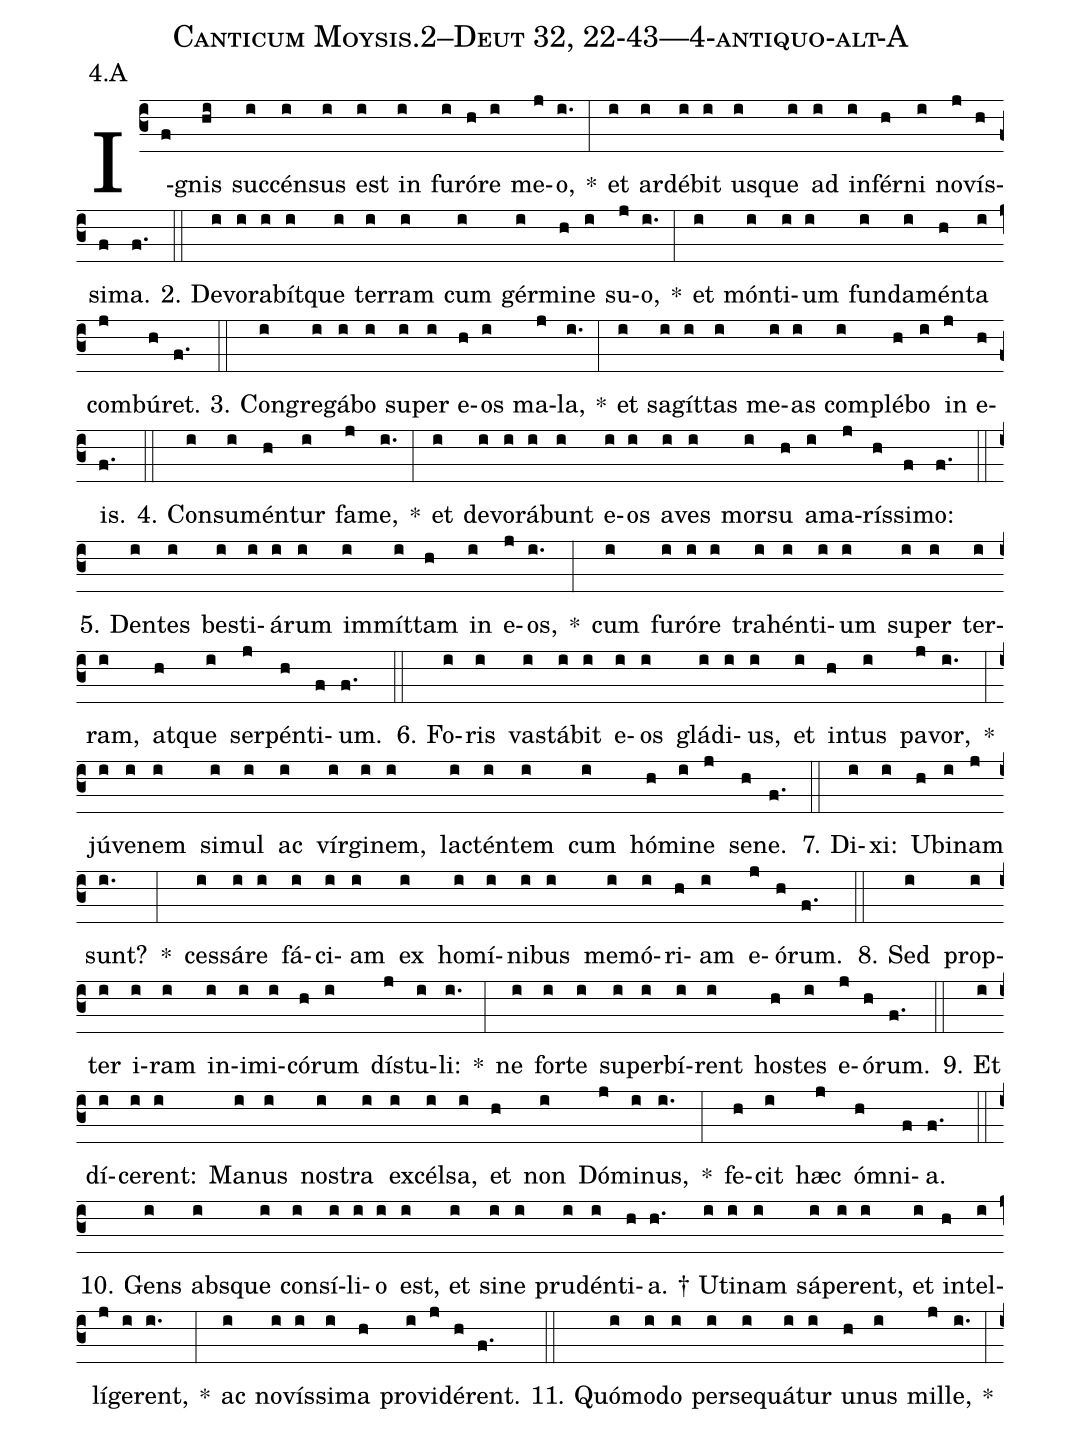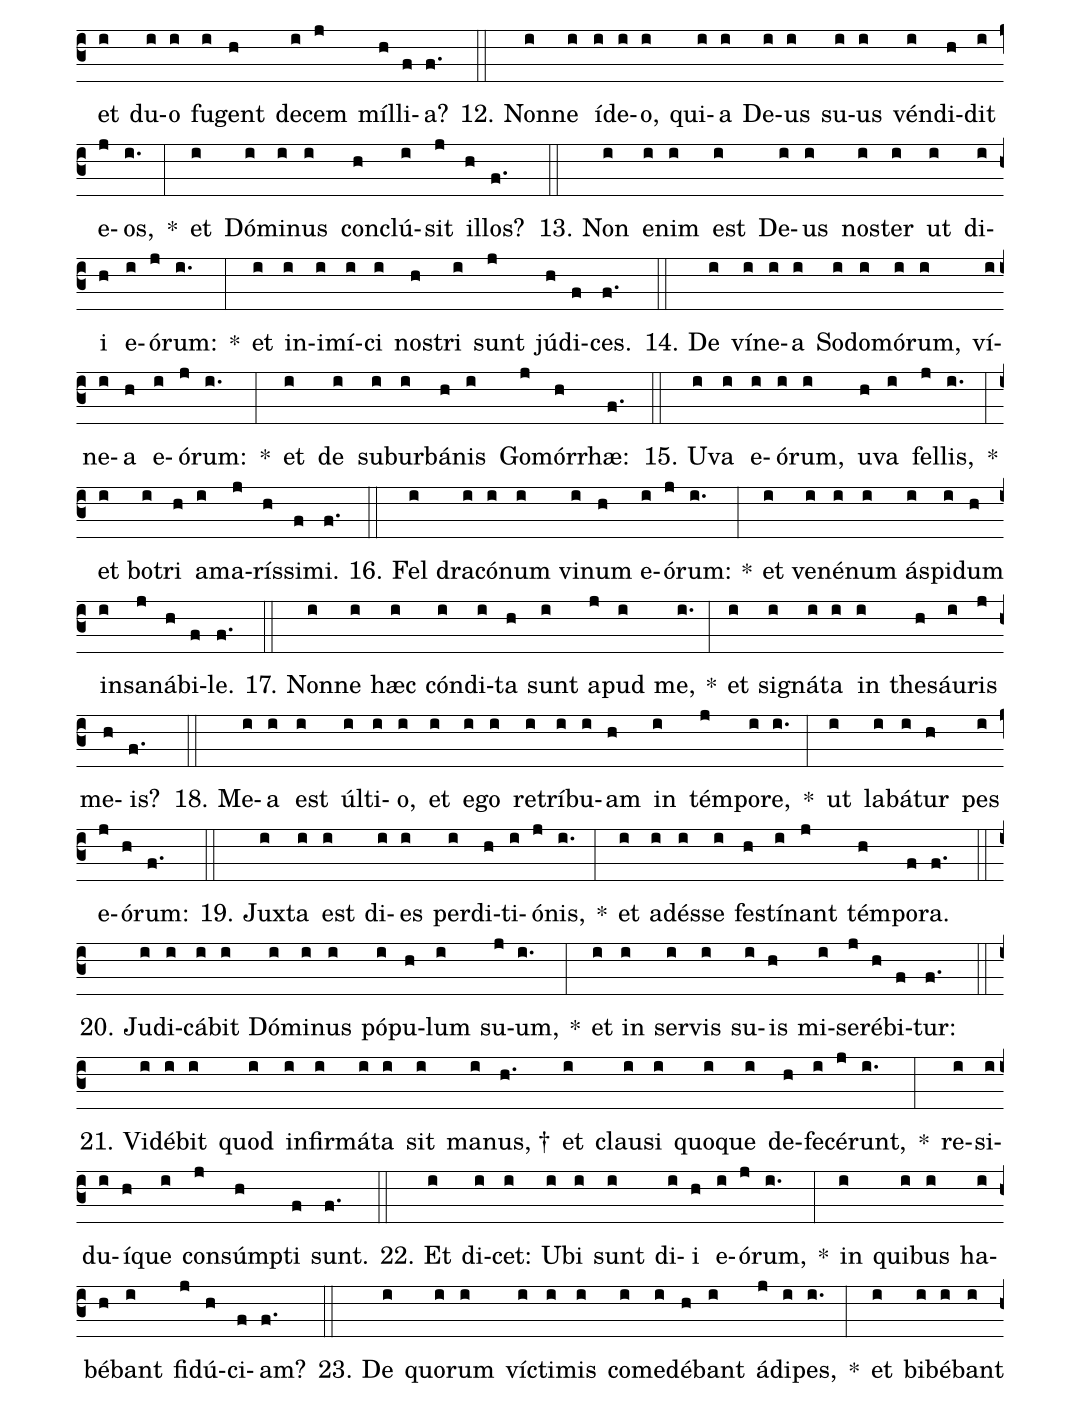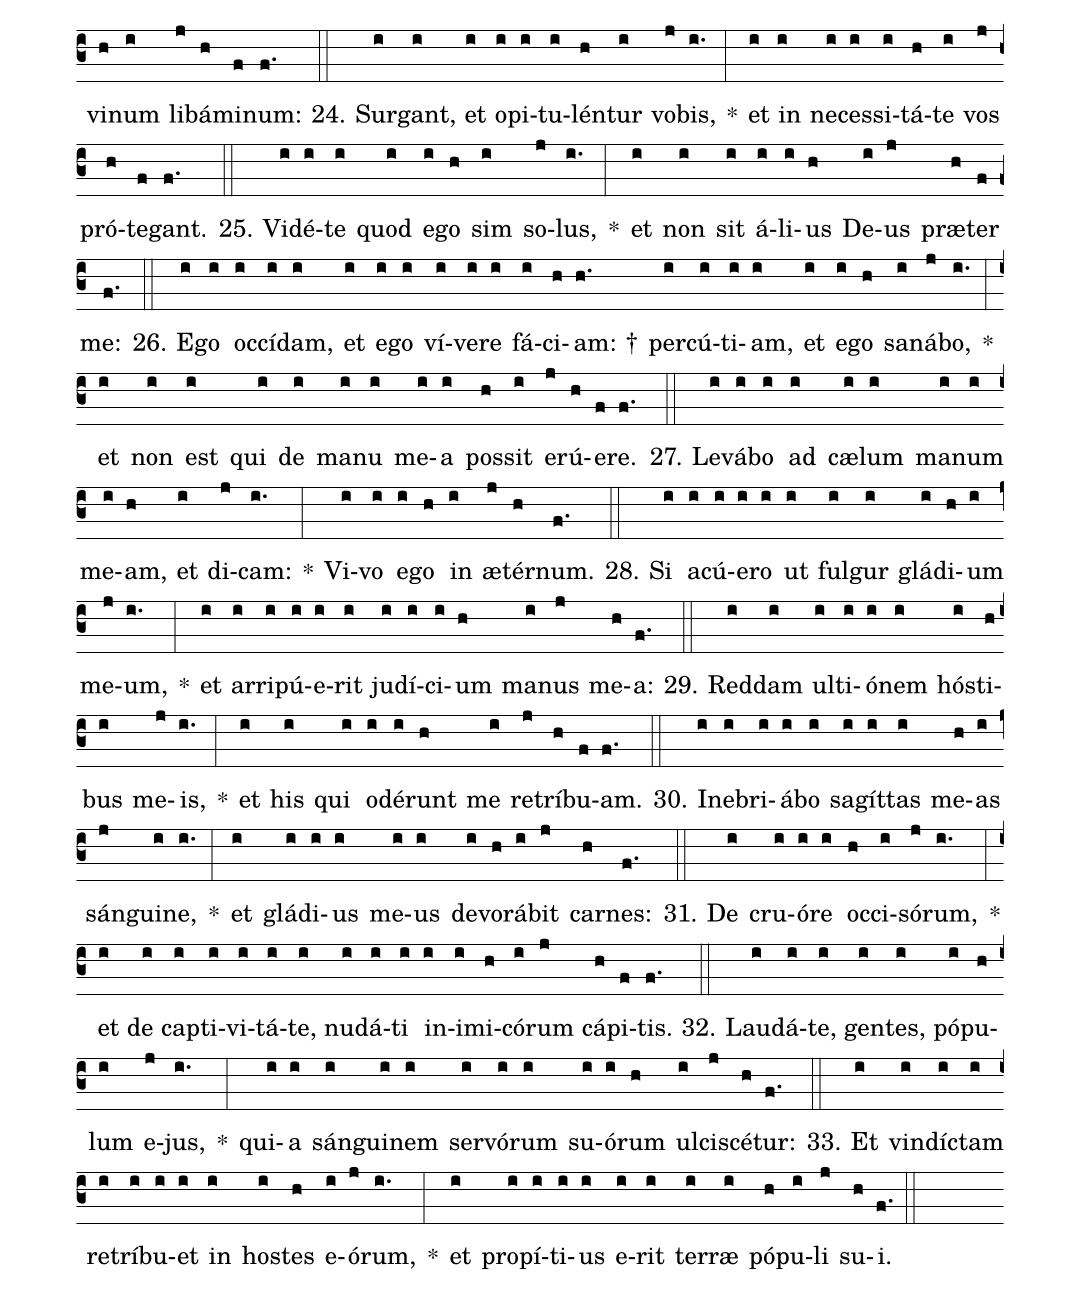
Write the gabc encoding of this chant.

name: Canticum Moysis.2--Deut 32, 22-43---4-antiquo-alt-A;
annotation: 4.A;
%%
(c3)I(f)gnis(hi) suc(i)cén(i)sus(i) est(i) in(i) fu(i)ró(h)re(i) me(j)o,(i.) *(:) et(i) ar(i)dé(i)bit(i) us(i)que(i) ad(i) in(i)fér(h)ni(i) no(j)vís(h)si(f)ma.(f.) (::)
2. De(i)vo(i)ra(i)bít(i)que(i) ter(i)ram(i) cum(i) gér(i)mi(h)ne(i) su(j)o,(i.) *(:) et(i) món(i)ti(i)um(i) fun(i)da(i)mén(h)ta(i) com(j)bú(h)ret.(f.) (::)
3. Con(i)gre(i)gá(i)bo(i) su(i)per(i) e(h)os(i) ma(j)la,(i.) *(:) et(i) sa(i)gít(i)tas(i) me(i)as(i) com(i)plé(h)bo(i) in(j) e(h)is.(f.) (::)
4. Con(i)su(i)mén(h)tur(i) fa(j)me,(i.) *(:) et(i) de(i)vo(i)rá(i)bunt(i) e(i)os(i) a(i)ves(i) mor(i)su(h) a(i)ma(j)rís(h)si(f)mo:(f.) (::)
5. Den(i)tes(i) bes(i)ti(i)á(i)rum(i) im(i)mít(i)tam(h) in(i) e(j)os,(i.) *(:) cum(i) fu(i)ró(i)re(i) tra(i)hén(i)ti(i)um(i) su(i)per(i) ter(i)ram,(i) at(h)que(i) ser(j)pén(h)ti(f)um.(f.) (::)
6. Fo(i)ris(i) vas(i)tá(i)bit(i) e(i)os(i) glá(i)di(i)us,(i) et(i) in(h)tus(i) pa(j)vor,(i.) *(:) jú(i)ve(i)nem(i) si(i)mul(i) ac(i) vír(i)gi(i)nem,(i) lac(i)tén(i)tem(i) cum(i) hó(h)mi(i)ne(j) se(h)ne.(f.) (::)
7. Di(i)xi:(i) U(h)bi(i)nam(j) sunt?(i.) *(:) ces(i)sá(i)re(i) fá(i)ci(i)am(i) ex(i) ho(i)mí(i)ni(i)bus(i) me(i)mó(i)ri(h)am(i) e(j)ó(h)rum.(f.) (::)
8. Sed(i) prop(i)ter(i) i(i)ram(i) in(i)i(i)mi(i)có(h)rum(i) dís(j)tu(i)li:(i.) *(:) ne(i) for(i)te(i) su(i)per(i)bí(i)rent(i) hos(h)tes(i) e(j)ó(h)rum.(f.) (::)
9. Et(i) dí(i)ce(i)rent:(i) Ma(i)nus(i) nos(i)tra(i) ex(i)cél(i)sa,(i) et(h) non(i) Dó(j)mi(i)nus,(i.) *(:) fe(h)cit(i) hæc(j) óm(h)ni(f)a.(f.) (::)
10. Gens(i) abs(i)que(i) con(i)sí(i)li(i)o(i) est,(i) et(i) si(i)ne(i) pru(i)dén(i)ti(h)a. †(h.) U(i)ti(i)nam(i) sá(i)pe(i)rent,(i) et(i) in(h)tel(i)lí(j)ge(i)rent,(i.) *(:) ac(i) no(i)vís(i)si(i)ma(h) pro(i)vi(j)dé(h)rent.(f.) (::)
11. Quó(i)mo(i)do(i) per(i)se(i)quá(i)tur(i) u(h)nus(i) mil(j)le,(i.) *(:) et(i) du(i)o(i) fu(i)gent(h) de(i)cem(j) míl(h)li(f)a?(f.) (::)
12. Non(i)ne(i) íd(i)e(i)o,(i) qui(i)a(i) De(i)us(i) su(i)us(i) vén(i)di(h)dit(i) e(j)os,(i.) *(:) et(i) Dó(i)mi(i)nus(i) con(h)clú(i)sit(j) il(h)los?(f.) (::)
13. Non(i) e(i)nim(i) est(i) De(i)us(i) nos(i)ter(i) ut(i) di(i)i(h) e(i)ó(j)rum:(i.) *(:) et(i) in(i)i(i)mí(i)ci(i) nos(h)tri(i) sunt(j) jú(h)di(f)ces.(f.) (::)
14. De(i) ví(i)ne(i)a(i) So(i)do(i)mó(i)rum,(i) ví(i)ne(i)a(h) e(i)ó(j)rum:(i.) *(:) et(i) de(i) sub(i)ur(i)bá(h)nis(i) Go(j)mór(h)rhæ:(f.) (::)
15. U(i)va(i) e(i)ó(i)rum,(i) u(h)va(i) fel(j)lis,(i.) *(:) et(i) bo(i)tri(h) a(i)ma(j)rís(h)si(f)mi.(f.) (::)
16. Fel(i) dra(i)có(i)num(i) vi(i)num(h) e(i)ó(j)rum:(i.) *(:) et(i) ve(i)né(i)num(i) ás(i)pi(i)dum(h) in(i)sa(j)ná(h)bi(f)le.(f.) (::)
17. Non(i)ne(i) hæc(i) cón(i)di(i)ta(h) sunt(i) a(j)pud(i) me,(i.) *(:) et(i) si(i)gná(i)ta(i) in(i) the(h)sáu(i)ris(j) me(h)is?(f.) (::)
18. Me(i)a(i) est(i) úl(i)ti(i)o,(i) et(i) e(i)go(i) re(i)trí(i)bu(i)am(h) in(i) tém(j)po(i)re,(i.) *(:) ut(i) la(i)bá(i)tur(h) pes(i) e(j)ó(h)rum:(f.) (::)
19. Jux(i)ta(i) est(i) di(i)es(i) per(i)di(h)ti(i)ó(j)nis,(i.) *(:) et(i) ad(i)és(i)se(i) fes(h)tí(i)nant(j) tém(h)po(f)ra.(f.) (::)
20. Ju(i)di(i)cá(i)bit(i) Dó(i)mi(i)nus(i) pó(i)pu(h)lum(i) su(j)um,(i.) *(:) et(i) in(i) ser(i)vis(i) su(i)is(h) mi(i)se(j)ré(h)bi(f)tur:(f.) (::)
21. Vi(i)dé(i)bit(i) quod(i) in(i)fir(i)má(i)ta(i) sit(i) ma(i)nus, †(h.) et(i) clau(i)si(i) quo(i)que(i) de(h)fe(i)cé(j)runt,(i.) *(:) re(i)si(i)du(i)í(h)que(i) con(j)súmp(h)ti(f) sunt.(f.) (::)
22. Et(i) di(i)cet:(i) U(i)bi(i) sunt(i) di(i)i(h) e(i)ó(j)rum,(i.) *(:) in(i) qui(i)bus(i) ha(i)bé(h)bant(i) fi(j)dú(h)ci(f)am?(f.) (::)
23. De(i) quo(i)rum(i) víc(i)ti(i)mis(i) com(i)e(i)dé(h)bant(i) á(j)di(i)pes,(i.) *(:) et(i) bi(i)bé(i)bant(i) vi(h)num(i) li(j)bá(h)mi(f)num:(f.) (::)
24. Sur(i)gant,(i) et(i) o(i)pi(i)tu(i)lén(h)tur(i) vo(j)bis,(i.) *(:) et(i) in(i) ne(i)ces(i)si(i)tá(h)te(i) vos(j) pró(h)te(f)gant.(f.) (::)
25. Vi(i)dé(i)te(i) quod(i) e(i)go(h) sim(i) so(j)lus,(i.) *(:) et(i) non(i) sit(i) á(i)li(i)us(h) De(i)us(j) præ(h)ter(f) me:(f.) (::)
26. E(i)go(i) oc(i)cí(i)dam,(i) et(i) e(i)go(i) ví(i)ve(i)re(i) fá(i)ci(h)am: †(h.) per(i)cú(i)ti(i)am,(i) et(i) e(i)go(h) sa(i)ná(j)bo,(i.) *(:) et(i) non(i) est(i) qui(i) de(i) ma(i)nu(i) me(i)a(i) pos(h)sit(i) e(j)rú(h)e(f)re.(f.) (::)
27. Le(i)vá(i)bo(i) ad(i) cæ(i)lum(i) ma(i)num(i) me(i)am,(h) et(i) di(j)cam:(i.) *(:) Vi(i)vo(i) e(i)go(h) in(i) æ(j)tér(h)num.(f.) (::)
28. Si(i) a(i)cú(i)e(i)ro(i) ut(i) ful(i)gur(i) glá(i)di(h)um(i) me(j)um,(i.) *(:) et(i) ar(i)ri(i)pú(i)e(i)rit(i) ju(i)dí(i)ci(i)um(h) ma(i)nus(j) me(h)a:(f.) (::)
29. Red(i)dam(i) ul(i)ti(i)ó(i)nem(i) hós(i)ti(h)bus(i) me(j)is,(i.) *(:) et(i) his(i) qui(i) o(i)dé(i)runt(h) me(i) re(j)trí(h)bu(f)am.(f.) (::)
30. In(i)e(i)bri(i)á(i)bo(i) sa(i)gít(i)tas(i) me(h)as(i) sán(j)gui(i)ne,(i.) *(:) et(i) glá(i)di(i)us(i) me(i)us(i) de(i)vo(h)rá(i)bit(j) car(h)nes:(f.) (::)
31. De(i) cru(i)ó(i)re(i) oc(h)ci(i)só(j)rum,(i.) *(:) et(i) de(i) cap(i)ti(i)vi(i)tá(i)te,(i) nu(i)dá(i)ti(i) in(i)i(i)mi(h)có(i)rum(j) cá(h)pi(f)tis.(f.) (::)
32. Lau(i)dá(i)te,(i) gen(i)tes,(i) pó(i)pu(h)lum(i) e(j)jus,(i.) *(:) qui(i)a(i) sán(i)gui(i)nem(i) ser(i)vó(i)rum(i) su(i)ó(i)rum(h) ul(i)ci(j)scé(h)tur:(f.) (::)
33. Et(i) vin(i)díc(i)tam(i) re(i)trí(i)bu(i)et(i) in(i) hos(i)tes(h) e(i)ó(j)rum,(i.) *(:) et(i) pro(i)pí(i)ti(i)us(i) e(i)rit(i) ter(i)ræ(i) pó(h)pu(i)li(j) su(h)i.(f.) (::)
